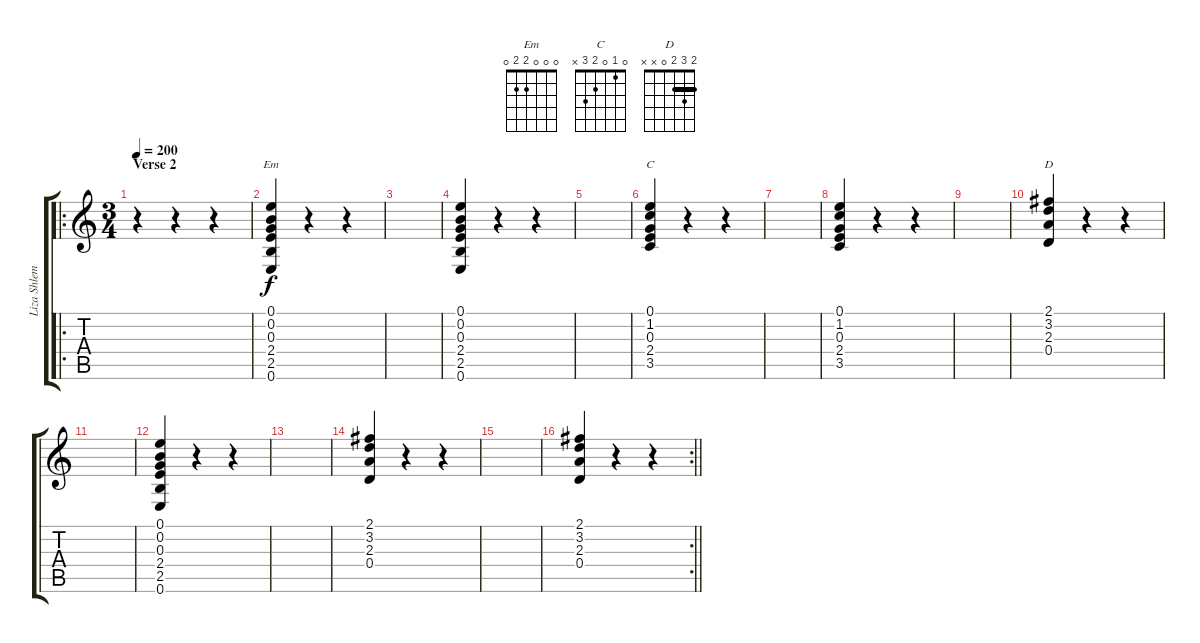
\track ("Liza Shlemenkova" "Liza Shlem") {instrument acousticguitarsteel}
\staff {score tabs}
\tuning (E4 B3 G3 D3 A2 E2) {hide}
\chord ("Em" 0 0 0 2 2 0)
\chord ("C" 0 1 0 2 3 x)
\chord ("D" 2 3 2 0 x x) {barre 2}
\ro
\ts (3 4)
\section ("" "Verse 2")
\tempo 200
\clef g2
\ks c
r.4{dy f} r.4 r.4 |
(0.1 0.2 0.3 2.4 2.5 0.6).4{ch "Em"} r.4 r.4 |
|
(0.1 0.2 0.3 2.4 2.5 0.6).4 r.4 r.4 |
|
(0.1 1.2 0.3 2.4 3.5).4{ch "C"} r.4 r.4 |
|
(0.1 1.2 0.3 2.4 3.5).4 r.4 r.4 |
|
(2.1 3.2 2.3 0.4).4{ch "D"} r.4 r.4 |
|
(0.1 0.2 0.3 2.4 2.5 0.6).4 r.4 r.4 |
|
(2.1 3.2 2.3 0.4).4 r.4 r.4 |
|
\rc 2
\barLineRight lightlight
(2.1 3.2 2.3 0.4).4 r.4 r.4
